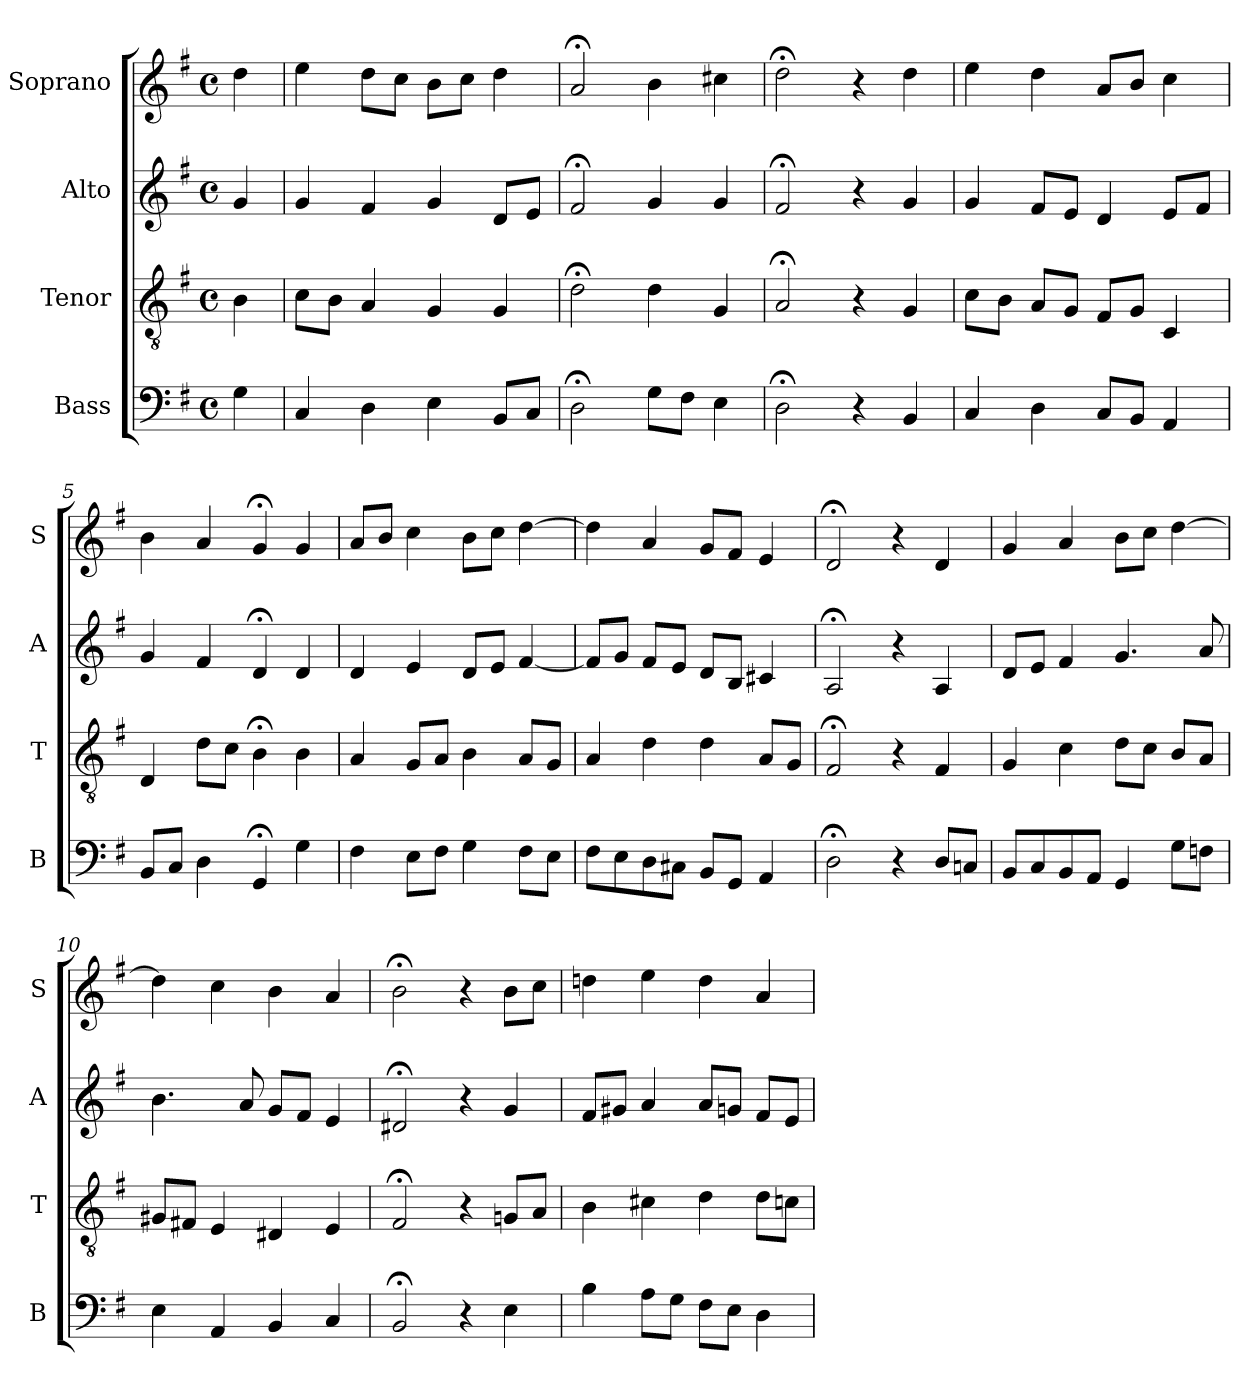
**kern	**kern	**kern	**kern
*part4	*part3	*part2	*part1
*staff4	*staff3	*staff2	*staff1
*I"Bass	*I"Tenor	*I"Alto	*I"Soprano
*I'B	*I'T	*I'A	*I'S
*clefF4	*clefGv2	*clefG2	*clefG2
*k[f#]	*k[f#]	*k[f#]	*k[f#]
*G:	*G:	*G:	*G:
*M4/4	*M4/4	*M4/4	*M4/4
*met(c)	*met(c)	*met(c)	*met(c)
*MM100	*MM100	*MM100	*MM100
=	=	=	=
4G	4B	4g	4dd
=1	=1	=1	=1
4C	8cL	4g	4ee
.	8BJ	.	.
4D	4A	4f#	8ddL
.	.	.	8ccJ
4E	4G	4g	8bL
.	.	.	8ccJ
8BBL	4G	8dL	4dd
8CJ	.	8eJ	.
=2	=2	=2	=2
2D;<	2d;<	2f#;<	2a;<
8GL	4d	4g	4b
8F#J	.	.	.
4E	4G	4g	4cc#X
=3	=3	=3	=3
2D;<	2A;<	2f#;<	2dd;<
4r	4r	4r	4r
4BB	4G	4g	4dd
=4	=4	=4	=4
4C	8cL	4g	4ee
.	8BJ	.	.
4D	8AL	8f#L	4dd
.	8GJ	8eJ	.
8CL	8F#L	4d	8aL
8BBJ	8GJ	.	8bJ
4AA	4C	8eL	4cc
.	.	8f#J	.
=5	=5	=5	=5
8BBL	4D	4g	4b
8CJ	.	.	.
4D	8dL	4f#	4a
.	8cJ	.	.
4GG;<	4B;<	4d;<	4g;<
4G	4B	4d	4g
=6	=6	=6	=6
4F#	4A	4d	8aL
.	.	.	8bJ
8EL	8GL	4e	4cc
8F#J	8AJ	.	.
4G	4B	8dL	8bL
.	.	8eJ	8ccJ
8F#L	8AL	[4f#	[4dd
8EJ	8GJ	.	.
=7	=7	=7	=7
8F#L	4A	8f#L]	4dd]
8E	.	8gJ	.
8D	4d	8f#L	4a
8C#XJ	.	8eJ	.
8BBL	4d	8dL	8gL
8GGJ	.	8BJ	8f#J
4AA	8AL	4c#X	4e
.	8GJ	.	.
=8	=8	=8	=8
2D;<	2F#;<	2A;<	2d;<
4r	4r	4r	4r
8DL	4F#i	4Ai	4d
8CnJ	.	.	.
=9	=9	=9	=9
8BBL	4Gi	8diL	4g
8C	.	8eJ	.
8BB	4c	4f#	4a
8AAJ	.	.	.
4GG	8dL	4.g	8bL
.	8cJ	.	8ccJ
8GL	8BL	.	[4dd
8FnJ	8AJ	8a	.
=10	=10	=10	=10
4E	8G#XL	4.b	4dd]
.	8F#XJ	.	.
4AA	4E	.	4cc
.	.	8a	.
4BB	4D#X	8gL	4b
.	.	8f#J	.
4C	4E	4e	4a
=11	=11	=11	=11
2BB;<	2F#;<	2d#X;<	2b;<
4r	4r	4r	4r
4E	8GnL	4g	8bL
.	8AJ	.	8ccJ
=12	=12	=12	=12
4B	4B	8f#L	4ddni
.	.	8g#XiJ	.
8AL	4c#X	4ai	4eei
8GJ	.	.	.
8F#L	4d	8aL	4dd
8EJ	.	8gnJ	.
4D	8dL	8f#L	4a
.	8cnJ	8eJ	.
=	=	=	=
*-	*-	*-	*-
